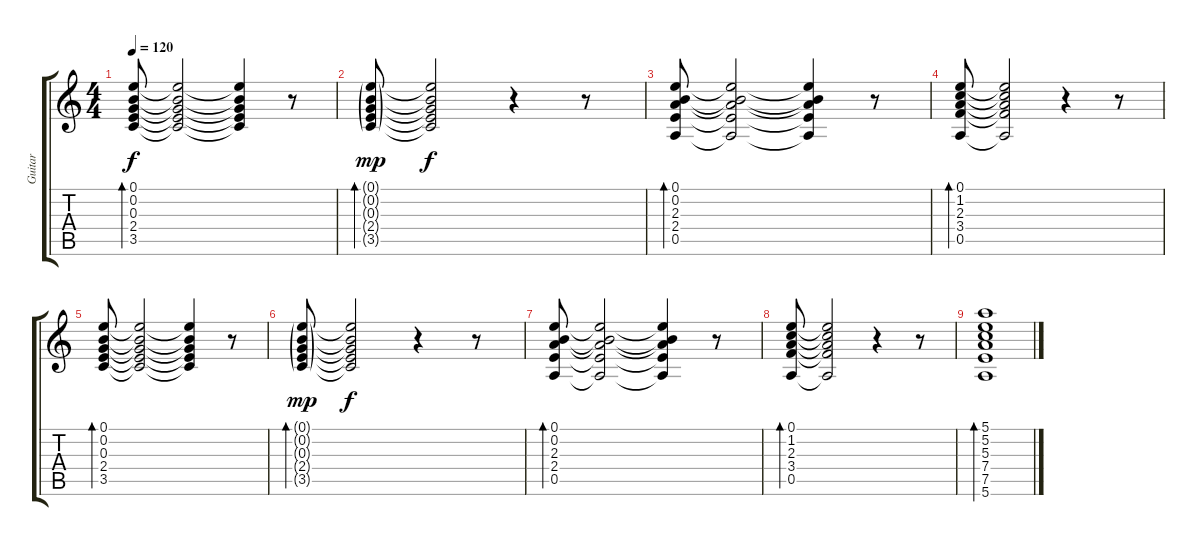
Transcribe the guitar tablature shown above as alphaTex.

\track ("Guitar" "Guitar") {instrument electricguitarclean}
\staff {score tabs}
\tuning (E4 B3 G3 D3 A2 E2) {hide}
\ts (4 4)
\tempo 120
\clef g2
\ks c
(0.1 0.2 0.3 2.4 3.5).8{bd 480 dy f} (0.1{t} 0.2{t} 0.3{t} 2.4{t} 3.5{t}).2 (0.1{t} 0.2{t} 0.3{t} 2.4{t} 3.5{t}).4 r.8 |
(0.1{g} 0.2{g} 0.3{g} 2.4{g} 3.5{g}).8{bd 480 dy mp} (0.1{t} 0.2{t} 0.3{t} 2.4{t} 3.5{t}).2{dy f} r.4 r.8 |
(0.1 0.2 2.3 2.4 0.5).8{bd 480} (0.1{t} 0.2{t} 2.3{t} 2.4{t} 0.5{t}).2 (0.1{t} 0.2{t} 2.3{t} 2.4{t} 0.5{t}).4 r.8 |
(0.1 1.2 2.3 3.4 0.5).8{bd 480} (0.1{t} 1.2{t} 2.3{t} 3.4{t} 0.5{t}).2 r.4 r.8 |
(0.1 0.2 0.3 2.4 3.5).8{bd 480} (0.1{t} 0.2{t} 0.3{t} 2.4{t} 3.5{t}).2 (0.1{t} 0.2{t} 0.3{t} 2.4{t} 3.5{t}).4 r.8 |
(0.1{g} 0.2{g} 0.3{g} 2.4{g} 3.5{g}).8{bd 480 dy mp} (0.1{t} 0.2{t} 0.3{t} 2.4{t} 3.5{t}).2{dy f} r.4 r.8 |
(0.1 0.2 2.3 2.4 0.5).8{bd 480} (0.1{t} 0.2{t} 2.3{t} 2.4{t} 0.5{t}).2 (0.1{t} 0.2{t} 2.3{t} 2.4{t} 0.5{t}).4 r.8 |
(0.1 1.2 2.3 3.4 0.5).8{bd 480} (0.1{t} 1.2{t} 2.3{t} 3.4{t} 0.5{t}).2 r.4 r.8 |
(5.1 5.2 5.3 7.4 7.5 5.6).1{bd 480}
